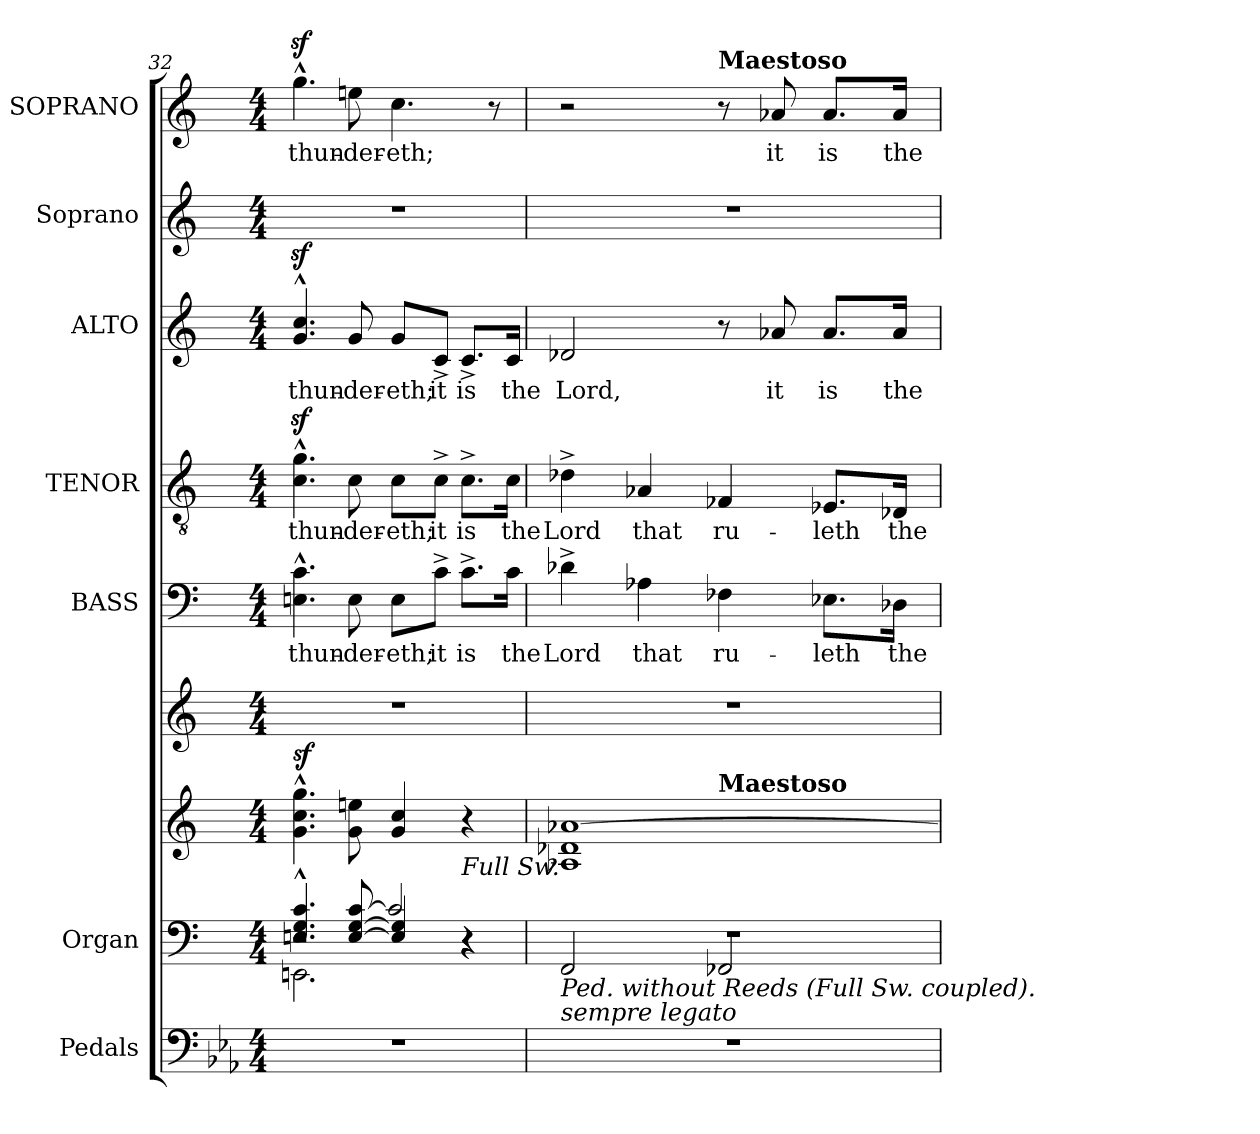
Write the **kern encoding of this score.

**kern	**kern	**kern	**kern	**dynam	**kern	**text	**kern	**text	**kern	**text	**kern	**kern	**text
*part7	*part6	*part6	*part6	*part6	*part5	*part5	*part4	*part4	*part3	*part3	*part2	*part1	*part1
*staff9	*staff8	*staff7	*staff6	*staff6/7/8	*staff5	*staff5	*staff4	*staff4	*staff3	*staff3	*staff2	*staff1	*staff1
*I"Pedals	*I"Organ	*	*	*	*I"BASS	*	*I"TENOR	*	*I"ALTO	*	*I"Soprano	*I"SOPRANO	*
*I'Ped.	*I'Org.	*	*	*	*I'B.	*	*I'T.	*	*I'A.	*	*I'S.	*I'S.	*
*clefF4	*clefF4	*clefG2	*clefG2	*	*clefF4	*	*clefGv2	*	*clefG2	*	*clefG2	*clefG2	*
*	*	*	*	*	*	*	*ITrd7c12	*	*	*	*	*	*
*k[b-e-a-]	*k[]	*k[]	*k[]	*	*k[]	*	*k[]	*	*k[]	*	*k[]	*k[]	*
*E-:	*C:	*C:	*C:	*	*C:	*	*C:	*	*C:	*	*C:	*C:	*
*M4/4	*M4/4	*M4/4	*M4/4	*	*M4/4	*	*M4/4	*	*M4/4	*	*M4/4	*M4/4	*
=32	=32	=32	=32	=32	=32	=32	=32	=32	=32	=32	=32	=32	=32
*	*^	*	*	*	*	*	*	*	*	*	*	*	*
*	*	*^	*	*	*	*	*	*	*	*	*	*	*	*
!	!	!	!	!	!	!	!	!LO:LY:b:color=#000000	!	!	!	!	!	!	!
!	!	!	!	!	!	!	!	!	!	!LO:LY:b:color=#000000	!	!	!	!	!
!	!	!	!	!	!	!	!	!	!	!	!	!LO:LY:b:color=#000000	!	!	!
!	!	!	!	!	!	!	!	!	!	!	!	!	!	!	!LO:LY:b:color=#000000
1r	4.Eni/^^ 4.Gi^^ 4.ci^^	2.EEni\	2r	4.gi\^^ 4.cci^^ 4.ggi^^	1r	sf	4.Eni\^^ 4.ci^^	thun-	4.Ci\z^^ 4.Giz^^	thun-	4.gi/z^^ 4.cciz^^	thun-	1r	4.ggz^^i\	thun-
!	!	!	!	!	!	!	!	!LO:LY:b:color=#000000	!	!	!	!	!	!	!
!	!	!	!	!	!	!	!	!	!	!LO:LY:b:color=#000000	!	!	!	!	!
!	!	!	!	!	!	!	!	!	!	!	!	!LO:LY:b:color=#000000	!	!	!
!	!	!	!	!	!	!	!	!	!	!	!	!	!	!	!LO:LY:b:color=#000000
.	[8Ei/ [8Gi [8ci	.	.	8gi\ 8eeni	.	.	8Ei\	-der-	8Ci\	-der-	8gi/	-der-	.	8eeni\	-der-
!	!	!	!	!	!	!	!	!LO:LY:b:color=#000000	!	!	!	!	!	!	!
!	!	!	!	!	!	!	!	!	!	!LO:LY:b:color=#000000	!	!	!	!	!
!	!	!	!	!	!	!	!	!	!	!	!	!LO:LY:b:color=#000000	!	!	!
!	!	!	!	!	!	!	!	!	!	!	!	!	!	!	!LO:LY:b:color=#000000
.	4Ei/] 4Gi]	.	2ci/]	4gi/ 4cci	.	.	8Ei\L	-eth;	8Ci\L	-eth;	8gi/L	-eth;	.	4.cci\	-eth;
!	!	!	!	!	!	!	!	!LO:LY:b:color=#000000	!	!	!	!	!	!	!
!	!	!	!	!	!	!	!	!	!	!LO:LY:b:color=#000000	!	!	!	!	!
!	!	!	!	!	!	!	!	!	!	!	!	!LO:LY:b:color=#000000	!	!	!
.	.	.	.	.	.	.	8c^i\J	it	8C^i\J	it	8c^i/J	it	.	.	.
!	!	!	!	!	!	!	!	!LO:LY:b:color=#000000	!	!	!	!	!	!	!
!	!	!	!	!	!	!	!	!	!	!LO:LY:b:color=#000000	!	!	!	!	!
!	!	!	!	!LO:TX:b:i:t=Full Sw.	!	!	!	!	!	!	!	!	!	!	!
!	!	!	!	!	!	!	!	!	!	!	!	!LO:LY:b:color=#000000	!	!	!
.	4r	4r	.	4r	.	.	8.c^i\L	is	8.C^i\L	is	8.c^i/L	is	.	.	.
.	.	.	.	.	.	.	.	.	.	.	.	.	.	8r	.
!	!	!	!	!	!	!	!	!LO:LY:b:color=#000000	!	!	!	!	!	!	!
!	!	!	!	!	!	!	!	!	!	!LO:LY:b:color=#000000	!	!	!	!	!
!	!	!	!	!	!	!	!	!	!	!	!	!LO:LY:b:color=#000000	!	!	!
.	.	.	.	.	.	.	16ci\Jk	the	16Ci\Jk	the	16ci/Jk	the	.	.	.
*	*	*v	*v	*	*	*	*	*	*	*	*	*	*	*	*
=33	=33	=33	=33	=33	=33	=33	=33	=33	=33	=33	=33	=33	=33	=33
!	!	!	!	!	!	!	!LO:LY:b:color=#000000	!	!	!	!	!	!	!
!	!	!	!	!	!	!	!	!	!LO:LY:b:color=#000000	!	!	!	!	!
!	!LO:TX:b:i:t=Ped. without Reeds (Full Sw. coupled).	!	!	!	!	!	!	!	!	!	!	!	!	!
!	!LO:TX:b:i:t=sempre legato	!	!	!	!	!	!	!	!	!	!	!	!	!
!	!	!	!	!	!	!	!	!	!	!	!LO:LY:b:color=#000000	!	!	!
*	*	*	*^	*	*	*	*	*	*	*	*	*	*	*
1r	1r	2FFi/	1A-i 1d-Xi [1a-i	2ryy	1r	.	4d-X^i\	Lord	4D-X^i\	Lord	2d-Xi/	Lord,	1r	2r	.
!	!	!	!	!	!	!	!	!LO:LY:b:color=#000000	!	!	!	!	!	!	!
!	!	!	!	!	!	!	!	!	!	!LO:LY:b:color=#000000	!	!	!	!	!
.	.	.	.	.	.	.	4A-i\	that	4AA-i/	that	.	.	.	.	.
!	!	!	!	!	!	!	!	!LO:LY:b:color=#000000	!	!	!	!	!	!	!
*	*	*	*	*	*MM70	*	*	*	*	*	*	*	*	*MM70	*
!	!	!	!	!	!	!	!	!	!	!	!	!	!	!LO:TX:a:B:t=Maestoso	!
!	!	!	!	!LO:TX:a:B:t=Maestoso	!	!	!	!	!	!	!	!	!	!	!
!	!	!	!	!	!	!	!	!	!	!LO:LY:b:color=#000000	!	!	!	!	!
.	.	2FF-Xi/	.	2ryy	.	.	4F-Xi\	ru-	4FF-Xi/	ru-	8r	.	.	8r	.
!	!	!	!	!	!	!	!	!	!	!	!	!LO:LY:b:color=#000000	!	!	!
!	!	!	!	!	!	!	!	!	!	!	!	!	!	!	!LO:LY:b:color=#000000
.	.	.	.	.	.	.	.	.	.	.	8a-i/	it	.	8a-i/	it
!	!	!	!	!	!	!	!	!LO:LY:b:color=#000000	!	!	!	!	!	!	!
!	!	!	!	!	!	!	!	!	!	!LO:LY:b:color=#000000	!	!	!	!	!
!	!	!	!	!	!	!	!	!	!	!	!	!LO:LY:b:color=#000000	!	!	!
!	!	!	!	!	!	!	!	!	!	!	!	!	!	!	!LO:LY:b:color=#000000
.	.	.	.	.	.	.	8.E-i\L	-leth	8.EE-i/L	-leth	8.a-i/L	is	.	8.a-i/L	is
!	!	!	!	!	!	!	!	!LO:LY:b:color=#000000	!	!	!	!	!	!	!
!	!	!	!	!	!	!	!	!	!	!LO:LY:b:color=#000000	!	!	!	!	!
!	!	!	!	!	!	!	!	!	!	!	!	!LO:LY:b:color=#000000	!	!	!
!	!	!	!	!	!	!	!	!	!	!	!	!	!	!	!LO:LY:b:color=#000000
.	.	.	.	.	.	.	16D-Xi\Jk	the	16DD-Xi/Jk	the	16a-i/Jk	the	.	16a-i/Jk	the
*	*v	*v	*	*	*	*	*	*	*	*	*	*	*	*	*
*	*	*v	*v	*	*	*	*	*	*	*	*	*	*	*
=	=	=	=	=	=	=	=	=	=	=	=	=	=
*-	*-	*-	*-	*-	*-	*-	*-	*-	*-	*-	*-	*-	*-
